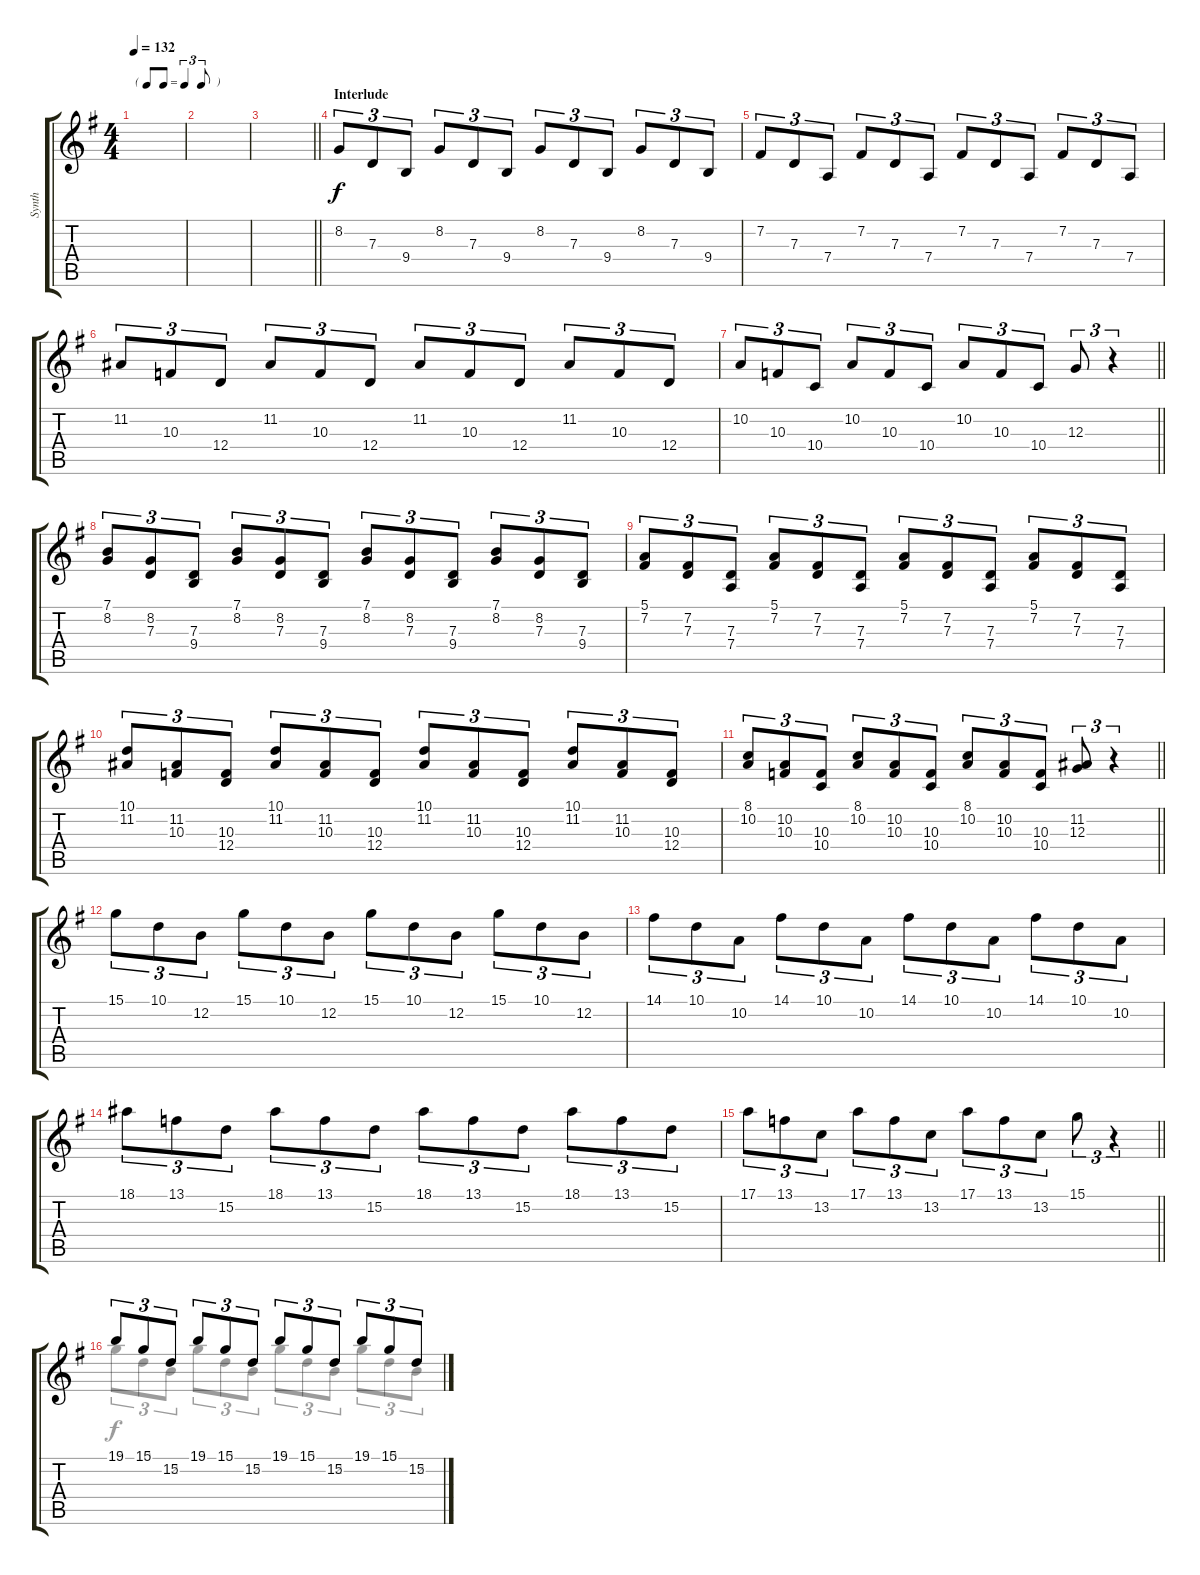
\track ("Synth" "Synth") {instrument brasssection}
\staff {score tabs}
\tuning (E4 B3 G3 D3 A2 E2) {hide}
\voice
\ts (4 4)
\tf triplet8th
\tempo 132
\clef g2
\ks g
|
|
\barLineRight lightlight
|
\section ("" "Interlude")
8.2.8{tu (3 2)} 7.3.8{tu (3 2)} 9.4.8{tu (3 2)} 8.2.8{tu (3 2)} 7.3.8{tu (3 2)} 9.4.8{tu (3 2)} 8.2.8{tu (3 2)} 7.3.8{tu (3 2)} 9.4.8{tu (3 2)} 8.2.8{tu (3 2)} 7.3.8{tu (3 2)} 9.4.8{tu (3 2)} |
7.2.8{tu (3 2)} 7.3.8{tu (3 2)} 7.4.8{tu (3 2)} 7.2.8{tu (3 2)} 7.3.8{tu (3 2)} 7.4.8{tu (3 2)} 7.2.8{tu (3 2)} 7.3.8{tu (3 2)} 7.4.8{tu (3 2)} 7.2.8{tu (3 2)} 7.3.8{tu (3 2)} 7.4.8{tu (3 2)} |
11.2.8{tu (3 2)} 10.3.8{tu (3 2)} 12.4.8{tu (3 2)} 11.2.8{tu (3 2)} 10.3.8{tu (3 2)} 12.4.8{tu (3 2)} 11.2.8{tu (3 2)} 10.3.8{tu (3 2)} 12.4.8{tu (3 2)} 11.2.8{tu (3 2)} 10.3.8{tu (3 2)} 12.4.8{tu (3 2)} |
\barLineRight lightlight
10.2.8{tu (3 2)} 10.3.8{tu (3 2)} 10.4.8{tu (3 2)} 10.2.8{tu (3 2)} 10.3.8{tu (3 2)} 10.4.8{tu (3 2)} 10.2.8{tu (3 2)} 10.3.8{tu (3 2)} 10.4.8{tu (3 2)} 12.3.8{tu (3 2)} r.4{tu (3 2)} |
(7.1 8.2).8{tu (3 2)} (8.2 7.3).8{tu (3 2)} (7.3 9.4).8{tu (3 2)} (7.1 8.2).8{tu (3 2)} (8.2 7.3).8{tu (3 2)} (7.3 9.4).8{tu (3 2)} (7.1 8.2).8{tu (3 2)} (8.2 7.3).8{tu (3 2)} (7.3 9.4).8{tu (3 2)} (7.1 8.2).8{tu (3 2)} (8.2 7.3).8{tu (3 2)} (7.3 9.4).8{tu (3 2)} |
(5.1 7.2).8{tu (3 2)} (7.2 7.3).8{tu (3 2)} (7.3 7.4).8{tu (3 2)} (5.1 7.2).8{tu (3 2)} (7.2 7.3).8{tu (3 2)} (7.3 7.4).8{tu (3 2)} (5.1 7.2).8{tu (3 2)} (7.2 7.3).8{tu (3 2)} (7.3 7.4).8{tu (3 2)} (5.1 7.2).8{tu (3 2)} (7.2 7.3).8{tu (3 2)} (7.3 7.4).8{tu (3 2)} |
(10.1 11.2).8{tu (3 2)} (11.2 10.3).8{tu (3 2)} (10.3 12.4).8{tu (3 2)} (10.1 11.2).8{tu (3 2)} (11.2 10.3).8{tu (3 2)} (10.3 12.4).8{tu (3 2)} (10.1 11.2).8{tu (3 2)} (11.2 10.3).8{tu (3 2)} (10.3 12.4).8{tu (3 2)} (10.1 11.2).8{tu (3 2)} (11.2 10.3).8{tu (3 2)} (10.3 12.4).8{tu (3 2)} |
\barLineRight lightlight
(8.1 10.2).8{tu (3 2)} (10.2 10.3).8{tu (3 2)} (10.3 10.4).8{tu (3 2)} (8.1 10.2).8{tu (3 2)} (10.2 10.3).8{tu (3 2)} (10.3 10.4).8{tu (3 2)} (8.1 10.2).8{tu (3 2)} (10.2 10.3).8{tu (3 2)} (10.3 10.4).8{tu (3 2)} (11.2 12.3).8{tu (3 2)} r.4{tu (3 2)} |
15.1.8{tu (3 2)} 10.1.8{tu (3 2)} 12.2.8{tu (3 2)} 15.1.8{tu (3 2)} 10.1.8{tu (3 2)} 12.2.8{tu (3 2)} 15.1.8{tu (3 2)} 10.1.8{tu (3 2)} 12.2.8{tu (3 2)} 15.1.8{tu (3 2)} 10.1.8{tu (3 2)} 12.2.8{tu (3 2)} |
14.1.8{tu (3 2)} 10.1.8{tu (3 2)} 10.2.8{tu (3 2)} 14.1.8{tu (3 2)} 10.1.8{tu (3 2)} 10.2.8{tu (3 2)} 14.1.8{tu (3 2)} 10.1.8{tu (3 2)} 10.2.8{tu (3 2)} 14.1.8{tu (3 2)} 10.1.8{tu (3 2)} 10.2.8{tu (3 2)} |
18.1.8{tu (3 2)} 13.1.8{tu (3 2)} 15.2.8{tu (3 2)} 18.1.8{tu (3 2)} 13.1.8{tu (3 2)} 15.2.8{tu (3 2)} 18.1.8{tu (3 2)} 13.1.8{tu (3 2)} 15.2.8{tu (3 2)} 18.1.8{tu (3 2)} 13.1.8{tu (3 2)} 15.2.8{tu (3 2)} |
\barLineRight lightlight
17.1.8{tu (3 2)} 13.1.8{tu (3 2)} 13.2.8{tu (3 2)} 17.1.8{tu (3 2)} 13.1.8{tu (3 2)} 13.2.8{tu (3 2)} 17.1.8{tu (3 2)} 13.1.8{tu (3 2)} 13.2.8{tu (3 2)} 15.1.8{tu (3 2)} r.4{tu (3 2)} |
19.1.8{tu (3 2)} 15.1.8{tu (3 2)} 15.2.8{tu (3 2)} 19.1.8{tu (3 2)} 15.1.8{tu (3 2)} 15.2.8{tu (3 2)} 19.1.8{tu (3 2)} 15.1.8{tu (3 2)} 15.2.8{tu (3 2)} 19.1.8{tu (3 2)} 15.1.8{tu (3 2)} 15.2.8{tu (3 2)}
\voice
\clef g2
\ottava regular
\simile none
\ks g
|
|
\barLineRight lightlight
|
|
|
|
\barLineRight lightlight
|
|
|
|
\barLineRight lightlight
|
|
|
|
\barLineRight lightlight
|
15.1.8{tu (3 2)} 10.1.8{tu (3 2)} 12.2.8{tu (3 2)} 15.1.8{tu (3 2)} 10.1.8{tu (3 2)} 12.2.8{tu (3 2)} 15.1.8{tu (3 2)} 10.1.8{tu (3 2)} 12.2.8{tu (3 2)} 15.1.8{tu (3 2)} 10.1.8{tu (3 2)} 12.2.8{tu (3 2)}
